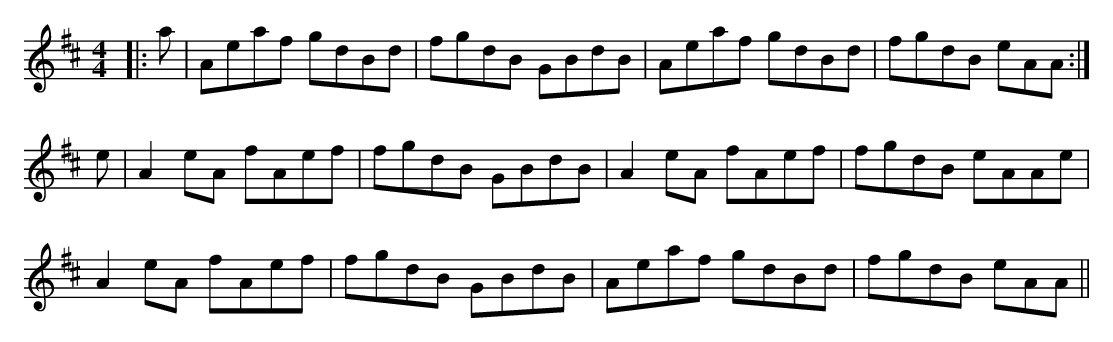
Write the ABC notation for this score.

X:1
M:4/4
K:Amix
|:a|Aeaf gdBd|fgdB GBdB|Aeaf gdBd|fgdB eAA:|
e|A2 eA fAef|fgdB GBdB|A2 eA fAef|fgdB eAAe|
A2 eA fAef|fgdB GBdB|Aeaf gdBd|fgdB eAA||
